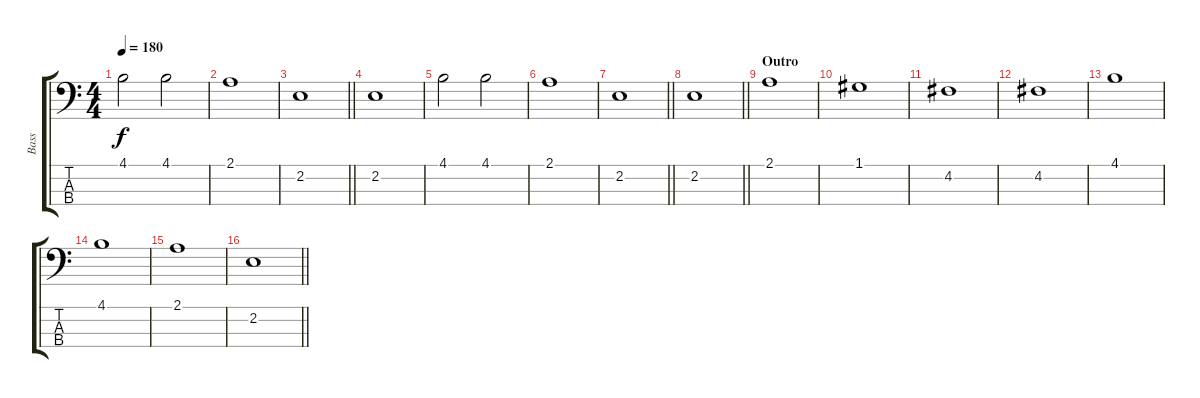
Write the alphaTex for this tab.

\track ("Bass" "Bass") {instrument electricbassfinger}
\staff {score tabs}
\tuning (G2 D2 A1 E1) {hide}
\ts (4 4)
\tempo 180
\clef f4
\ks c
4.1.2{dy f} 4.1.2 |
2.1.1 |
\barLineRight lightlight
2.2.1 |
2.2.1 |
4.1.2 4.1.2 |
2.1.1 |
\barLineRight lightlight
2.2.1 |
\barLineRight lightlight
2.2.1 |
\section ("" "Outro")
2.1.1 |
1.1.1 |
4.2.1 |
4.2.1 |
4.1.1 |
4.1.1 |
2.1.1 |
\barLineRight lightlight
2.2.1
